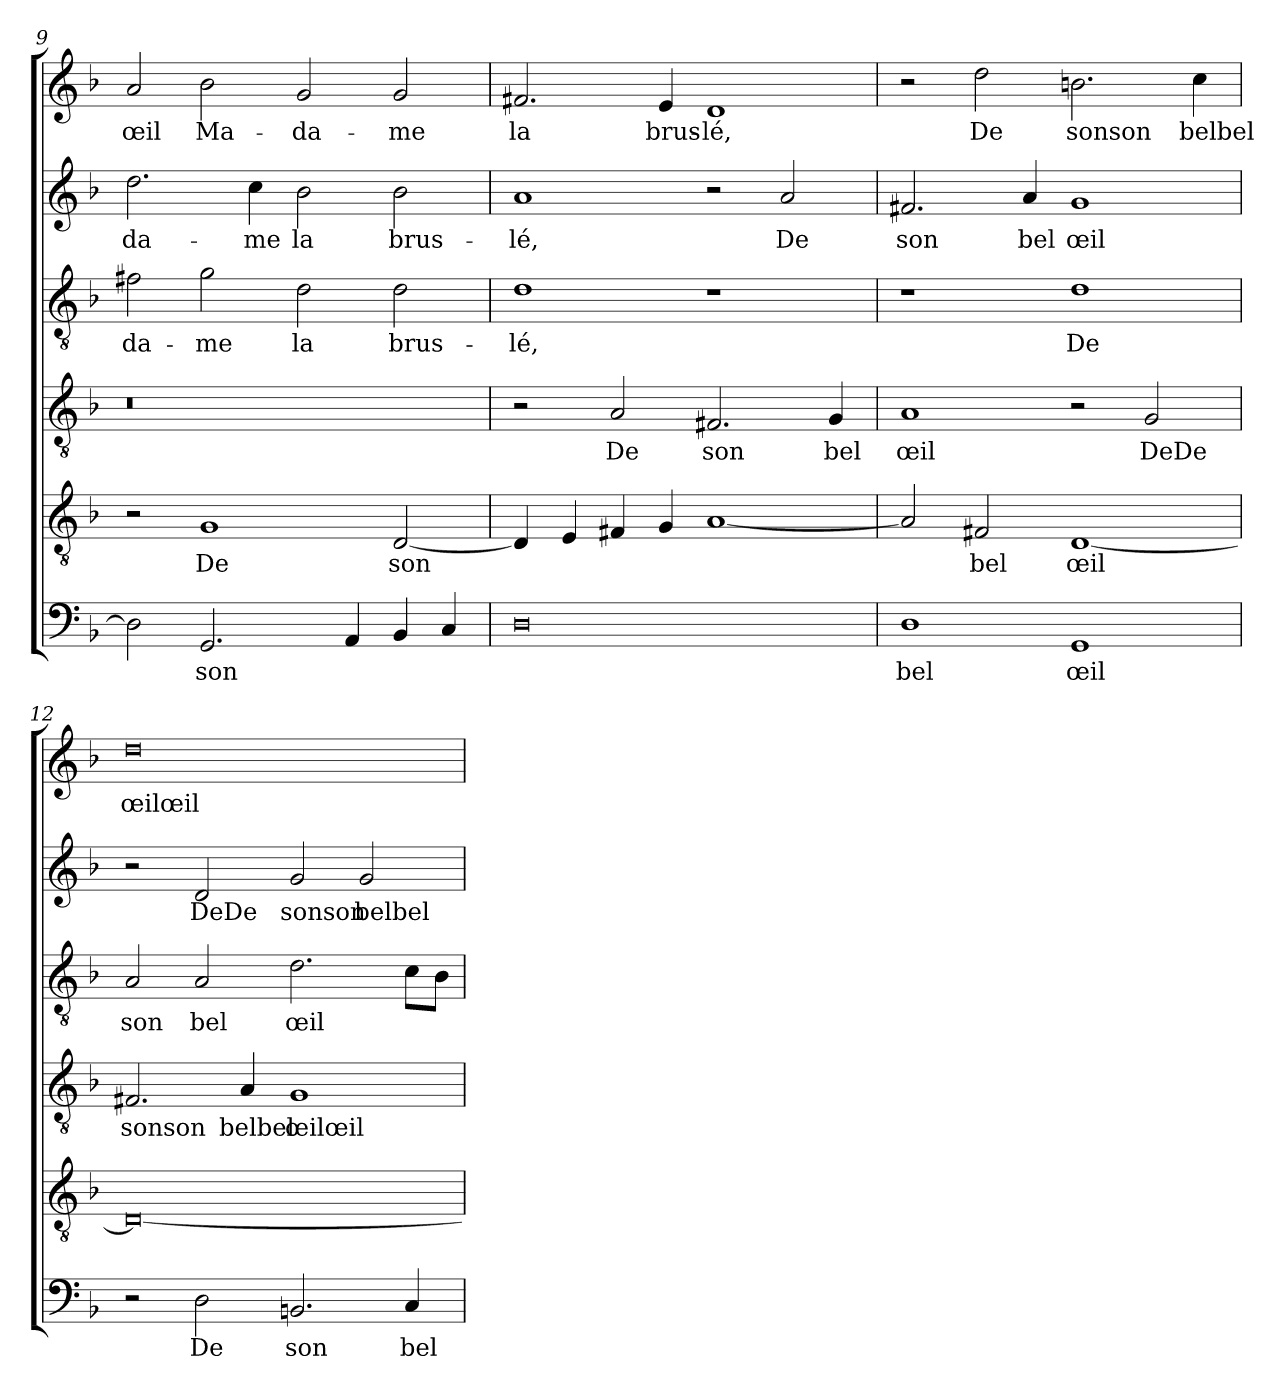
**kern	**text	**kern	**text	**kern	**text	**kern	**text	**kern	**text	**kern	**text
*part6	*part6	*part5	*part5	*part4	*part4	*part3	*part3	*part2	*part2	*part1	*part1
*staff6	*staff6	*staff5	*staff5	*staff4	*staff4	*staff3	*staff3	*staff2	*staff2	*staff1	*staff1
*clefF4	*	*clefGv2	*	*clefGv2	*	*clefGv2	*	*clefG2	*	*clefG2	*
*k[b-]	*	*k[b-]	*	*k[b-]	*	*k[b-]	*	*k[b-]	*	*k[b-]	*
=9	=9	=9	=9	=9	=9	=9	=9	=9	=9	=9	=9
2D]	.	2r	.	0r	.	2f#X	-da-	2.dd	-da-	2a	œil
2.GG	son	1G	De	.	.	2g	-me	.	.	2b-	Ma-
.	.	.	.	.	.	.	.	4cc	-me	.	.
.	.	.	.	.	.	2d	la	2b-	la	2g	-da-
4AA	.	.	.	.	.	.	.	.	.	.	.
4BB-	.	[2D	son	.	.	2d	brus-	2b-	brus-	2g	-me
4C	.	.	.	.	.	.	.	.	.	.	.
=10	=10	=10	=10	=10	=10	=10	=10	=10	=10	=10	=10
0D	.	4D]	.	2r	.	1d	-lé,	1a	-lé,	2.f#X	la
.	.	4E	.	.	.	.	.	.	.	.	.
.	.	4F#X	.	2A	De	.	.	.	.	.	.
.	.	4G	.	.	.	.	.	.	.	4e	brus-
.	.	[1A	.	2.F#X	son	1r	.	2r	.	1d	-lé,
.	.	.	.	.	.	.	.	2a	De	.	.
.	.	.	.	4G	bel	.	.	.	.	.	.
=11	=11	=11	=11	=11	=11	=11	=11	=11	=11	=11	=11
1D	bel	2A]	.	1A	œil	1r	.	2.f#X	son	2r	.
.	.	2F#X	bel	.	.	.	.	.	.	2dd	De
.	.	.	.	.	.	.	.	4a	bel	.	.
1GG	œil	[1D	œil	2r	.	1d	De	1g	œil	2.bn	sonson
.	.	.	.	2G	DeDe	.	.	.	.	.	.
.	.	.	.	.	.	.	.	.	.	4cc	belbel
!!LO:LB:g=z
=12	=12	=12	=12	=12	=12	=12	=12	=12	=12	=12	=12
2r	.	0D_	.	2.F#X	sonson	2A	son	2r	.	0dd	œilœil
2D	De	.	.	.	.	2A	bel	2d	DeDe	.	.
.	.	.	.	4A	belbel	.	.	.	.	.	.
2.BBn	son	.	.	1G	œilœil	2.d	œil	2g	sonson	.	.
.	.	.	.	.	.	.	.	2g	belbel	.	.
4C	bel	.	.	.	.	8cL	.	.	.	.	.
.	.	.	.	.	.	8B-J	.	.	.	.	.
=	=	=	=	=	=	=	=	=	=	=	=
*-	*-	*-	*-	*-	*-	*-	*-	*-	*-	*-	*-
